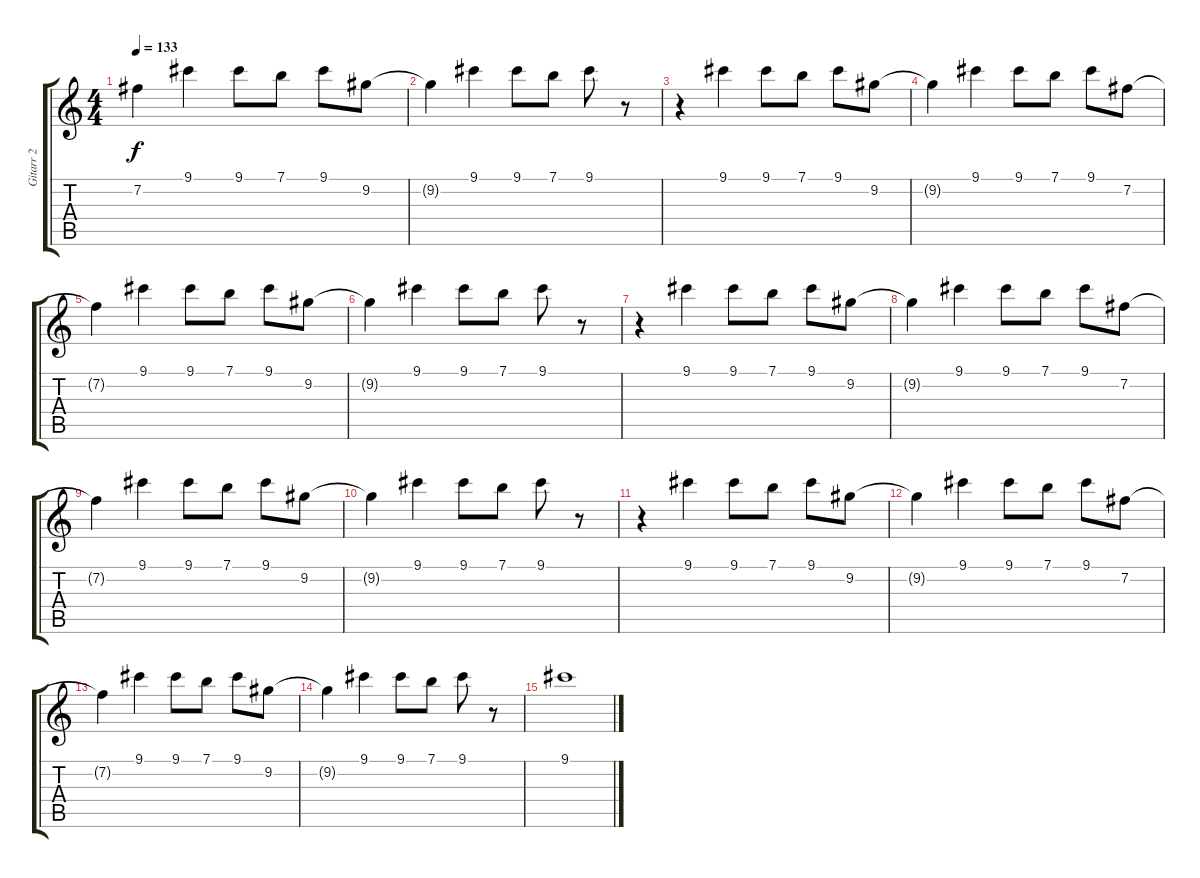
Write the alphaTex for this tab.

\track ("Gitarr 2" "Gitarr 2") {instrument distortionguitar}
\staff {score tabs}
\tuning (E4 B3 G3 D3 A2 E2) {hide}
\ts (4 4)
\tempo 133
\clef g2
\ks c
7.2{t}.4{dy f} 9.1.4 9.1.8 7.1.8 9.1.8 9.2.8 |
9.2{t}.4 9.1.4 9.1.8 7.1.8 9.1.8 r.8 |
r.4 9.1.4 9.1.8 7.1.8 9.1.8 9.2.8 |
9.2{t}.4 9.1.4 9.1.8 7.1.8 9.1.8 7.2.8 |
7.2{t}.4 9.1.4 9.1.8 7.1.8 9.1.8 9.2.8 |
9.2{t}.4 9.1.4 9.1.8 7.1.8 9.1.8 r.8 |
r.4 9.1.4 9.1.8 7.1.8 9.1.8 9.2.8 |
9.2{t}.4 9.1.4 9.1.8 7.1.8 9.1.8 7.2.8 |
7.2{t}.4 9.1.4 9.1.8 7.1.8 9.1.8 9.2.8 |
9.2{t}.4 9.1.4 9.1.8 7.1.8 9.1.8 r.8 |
r.4 9.1.4 9.1.8 7.1.8 9.1.8 9.2.8 |
9.2{t}.4 9.1.4 9.1.8 7.1.8 9.1.8 7.2.8 |
7.2{t}.4 9.1.4 9.1.8 7.1.8 9.1.8 9.2.8 |
9.2{t}.4 9.1.4 9.1.8 7.1.8 9.1.8 r.8 |
9.1.1
